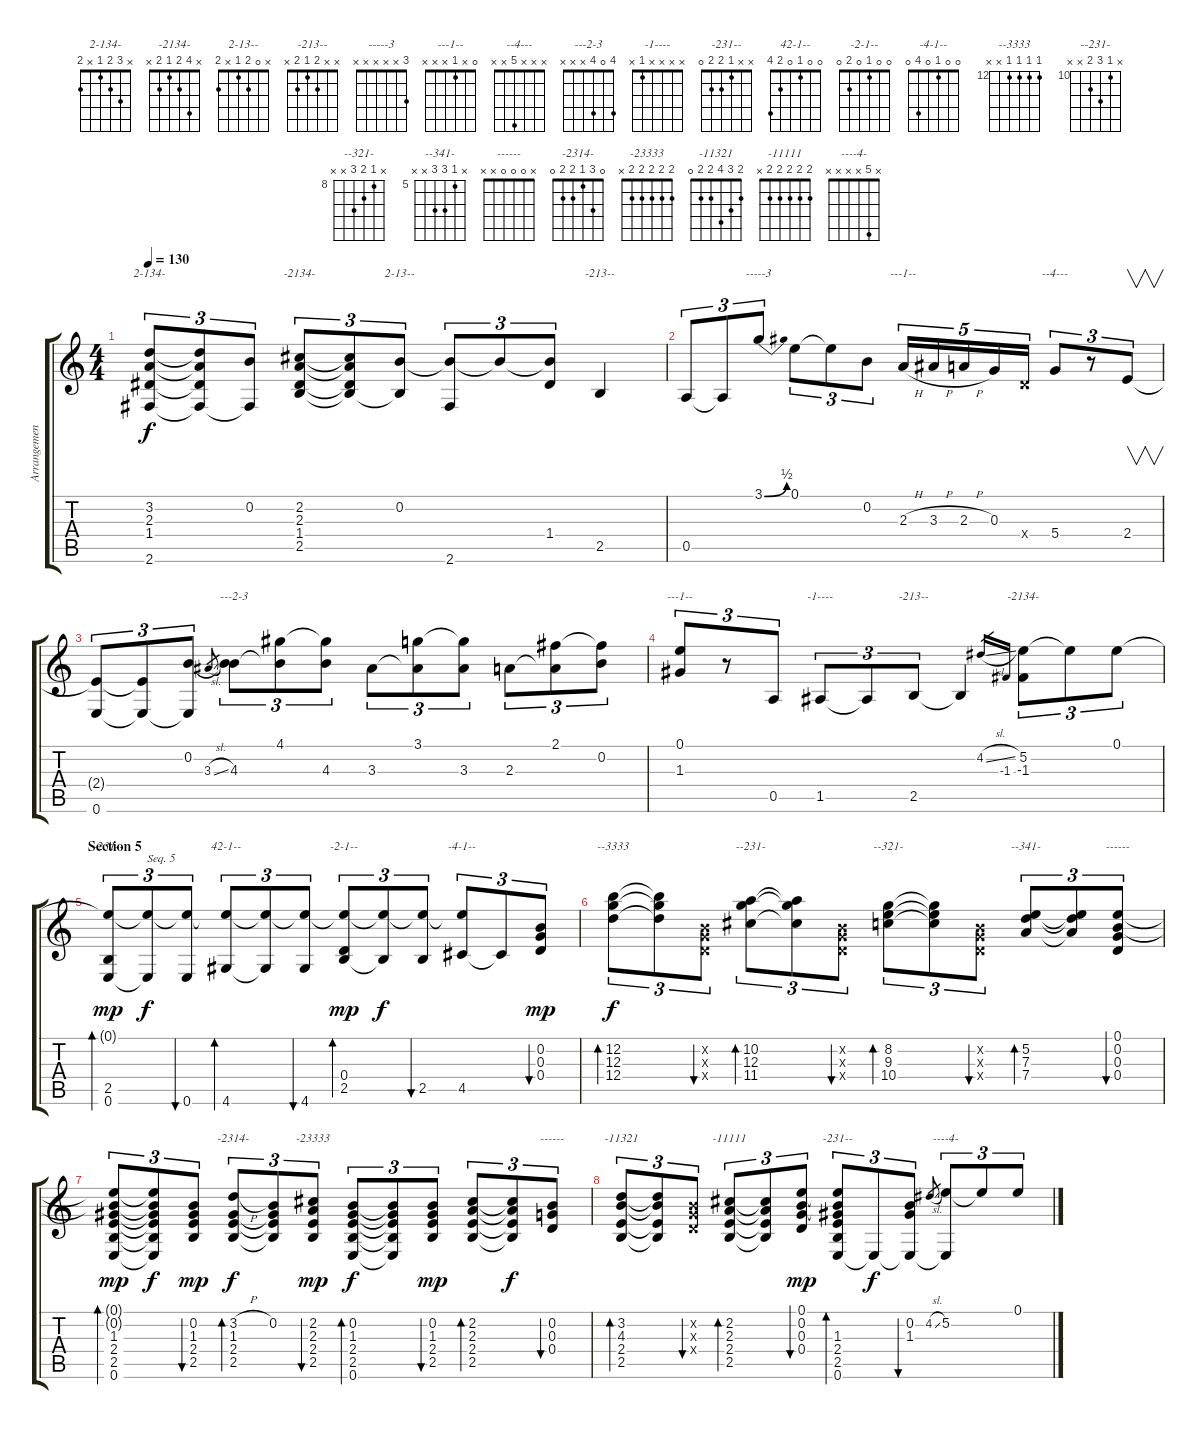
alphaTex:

\track ("Arrangement guitare février 2002" "Arrangemen") {instrument acousticguitarsteel}
\staff {score tabs}
\tuning (E4 B3 G3 D3 A2 E2) {hide}
\chord ("2-134-" x 3 2 1 x 2)
\chord ("-2134-" x 2 2 1 2 x)
\chord ("2-13--" x 0 2 1 x 2)
\chord ("-213--" x 0 2 1 2 x)
\chord ("-----3" 3 x x x x x)
\chord ("---1--" x x 2 x x x)
\chord ("--4---" x x x 5 x x)
\chord ("---2-3" 4 0 4 x x x)
\chord ("---1--" 0 x 1 x x x)
\chord ("-1----" x x x x 1 x)
\chord ("-213--" x x 2 1 2 x)
\chord ("-2134-" x 4 2 1 2 x)
\chord ("-231--" 0 0 1 2 2 0)
\chord ("42-1--" 0 0 1 0 2 4)
\chord ("-2-1--" 0 0 1 0 2 0)
\chord ("-4-1--" 0 0 1 0 4 0)
\chord ("--3333" 12 12 12 12 x x) {firstfret 12}
\chord ("--231-" x 10 12 11 x x) {firstfret 10}
\chord ("--321-" x 8 9 10 x x) {firstfret 8}
\chord ("--341-" x 5 7 7 x x) {firstfret 5}
\chord ("------" 0 0 0 0 0 0)
\chord ("-2314-" 0 3 1 2 2 0)
\chord ("-23333" 2 2 2 2 2 x)
\chord ("------" x 0 0 0 x x)
\chord ("-11321" 2 3 4 2 2 0)
\chord ("-11111" 2 2 2 2 2 x)
\chord ("-231--" x x 1 2 2 0)
\chord ("----4-" x 5 x x x x)
\ts (4 4)
\tempo 130
\clef g2
\ks c
(3.2 2.3 1.4 2.6).8{tu (3 2) ch "2-134-" dy f} (3.2{t} 2.3{t} 1.4{t} 2.6{t}).8{tu (3 2)} (0.2 2.6{t}).8{tu (3 2)} (2.2 2.3 1.4 2.5).8{tu (3 2) ch "-2134-"} (2.2{t} 2.3{t} 1.4{t} 2.5{t}).8{tu (3 2)} (0.2 2.5{t}).8{tu (3 2) ch "2-13--"} (0.2{t} 2.6).8{tu (3 2)} 0.2{t}.8{tu (3 2)} (0.2{t} 1.4).8{tu (3 2)} 2.5.4{ch "-213--"} |
0.5.8{tu (3 2)} 0.5{t}.8{tu (3 2)} 3.1{be (bend 0 0 60 2)}.8{tu (3 2) ch "-----3"} 0.1.8{tu (3 2)} 0.1{t}.8{tu (3 2)} 0.2.8{tu (3 2)} 2.3{h}.16{tu (5 4) ch "---1--"} 3.3{h}.16{tu (5 4)} 2.3{h}.16{tu (5 4)} 0.3.16{tu (5 4)} 0.4{x}.16{tu (5 4)} 5.4.8{tu (3 2) ch "--4---"} r.8{tu (3 2)} 2.4.8{v tu (3 2)} |
(2.4{t} 0.6).8{tu (3 2)} (2.4{t} 0.6{t}).8{tu (3 2)} (0.2 0.6{t}).8{tu (3 2)} 3.3{sl}.8{gr} (0.2{t} 4.3).8{tu (3 2) ch "---2-3"} (4.1 4.3{t}).8{tu (3 2)} (4.1{t} 4.3).8{tu (3 2)} 3.3.8{tu (3 2)} (3.1 3.3{t}).8{tu (3 2)} (3.1{t} 3.3).8{tu (3 2)} 2.3.8{tu (3 2)} (2.1 2.3{t}).8{tu (3 2)} (2.1{t} 0.2).8{tu (3 2)} |
(0.1 1.3).8{tu (3 2) ch "---1--"} r.8{tu (3 2)} 0.5.8{tu (3 2)} 1.5.8{tu (3 2) ch "-1----"} 1.5{t}.8{tu (3 2)} 2.5.8{tu (3 2) ch "-213--"} 2.5{t}.4 4.2{sl}.16{gr} -1.3.16{gr} (5.2 -1.3).8{tu (3 2) ch "-2134-"} 5.2{t}.8{tu (3 2)} 0.1.8{tu (3 2)} |
\section ("" "Section 5")
(0.1{t} 2.5 0.6).8{tu (3 2) bd 30 ch "-231--" dy mp} (0.1{t} 0.6{t}).8{tu (3 2) txt "Seq. 5" dy f} (0.1{t} 0.6).8{tu (3 2) bu 30} (0.1{t} 4.6).8{tu (3 2) bd 30 ch "42-1--"} (0.1{t} 4.6{t}).8{tu (3 2)} (0.1{t} 4.6).8{tu (3 2) bu 30} (0.1{t} 0.4 2.5).8{tu (3 2) bd 30 ch "-2-1--" dy mp} (0.1{t} 2.5{t}).8{tu (3 2) dy f} (0.1{t} 2.5).8{tu (3 2) bu 30} (0.1{t} 4.5).8{tu (3 2) ch "-4-1--"} 4.5{t}.8{tu (3 2)} (0.2 0.3 0.4).8{tu (3 2) bu 30 dy mp} |
(12.2 12.3 12.4).8{tu (3 2) bd 30 ch "--3333" dy f} (12.2{t} 12.3{t} 12.4{t}).8{tu (3 2)} (0.2{x} 0.3{x} 0.4{x}).8{tu (3 2) bu 30} (10.2 12.3 11.4).8{tu (3 2) bd 30 ch "--231-"} (10.2{t} 12.3{t} 11.4{t}).8{tu (3 2)} (0.2{x} 0.3{x} 0.4{x}).8{tu (3 2) bu 30} (8.2 9.3 10.4).8{tu (3 2) bd 30 ch "--321-"} (8.2{t} 9.3{t} 10.4{t}).8{tu (3 2)} (0.2{x} 0.3{x} 0.4{x}).8{tu (3 2) bu 30} (5.2 7.3 7.4).8{tu (3 2) bd 30 ch "--341-"} (5.2{t} 7.3{t} 7.4{t}).8{tu (3 2)} (0.1 0.2 0.3 0.4).8{tu (3 2) bu 30 ch "------"} |
(0.1{t} 0.2{t} 1.3 2.4 2.5 0.6).8{tu (3 2) bd 30 dy mp} (0.1{t} 0.2{t} 1.3{t} 2.4{t} 2.5{t} 0.6{t}).8{tu (3 2) dy f} (0.2 1.3 2.4 2.5).8{tu (3 2) bu 30 dy mp} (3.2{h} 1.3 2.4 2.5).8{tu (3 2) bd 30 ch "-2314-" dy f} (0.2 1.3{t} 2.4{t} 2.5{t}).8{tu (3 2)} (2.2 2.3 2.4 2.5).8{tu (3 2) bu 30 ch "-23333" dy mp} (0.2 1.3 2.4 2.5 0.6).8{tu (3 2) bd 30 dy f} (0.2{t} 1.3{t} 2.4{t} 2.5{t} 0.6{t}).8{tu (3 2)} (0.2 1.3 2.4 2.5).8{tu (3 2) bu 30 dy mp} (2.2 2.3 2.4 2.5).8{tu (3 2) bd 30} (2.2{t} 2.3{t} 2.4{t} 2.5{t}).8{tu (3 2) dy f} (0.2 0.3 0.4).8{tu (3 2) bu 30 ch "------"} |
(3.2 4.3 2.4 2.5).8{tu (3 2) bd 30 ch "-11321"} (3.2{t} 4.3{t} 2.4{t} 2.5{t}).8{tu (3 2)} (0.2{x} 0.3{x} 0.4{x}).8{tu (3 2) bu 30} (2.2 2.3 2.4 2.5).8{tu (3 2) bd 30 ch "-11111"} (2.2{t} 2.3{t} 2.4{t} 2.5{t}).8{tu (3 2)} (0.1 0.2 0.3 0.4).8{tu (3 2) bu 30 dy mp} (0.1{t} 0.2{t} 1.3 2.4 2.5 0.6).8{tu (3 2) bd 30 ch "-231--"} 0.6{t}.8{tu (3 2) dy f} (0.2 1.3 0.6{t}).8{tu (3 2) bu 30} 4.2{sl}.8{gr} (5.2 0.6{t}).8{tu (3 2) ch "----4-"} 5.2{t}.8{tu (3 2)} 0.1.8{tu (3 2)}
